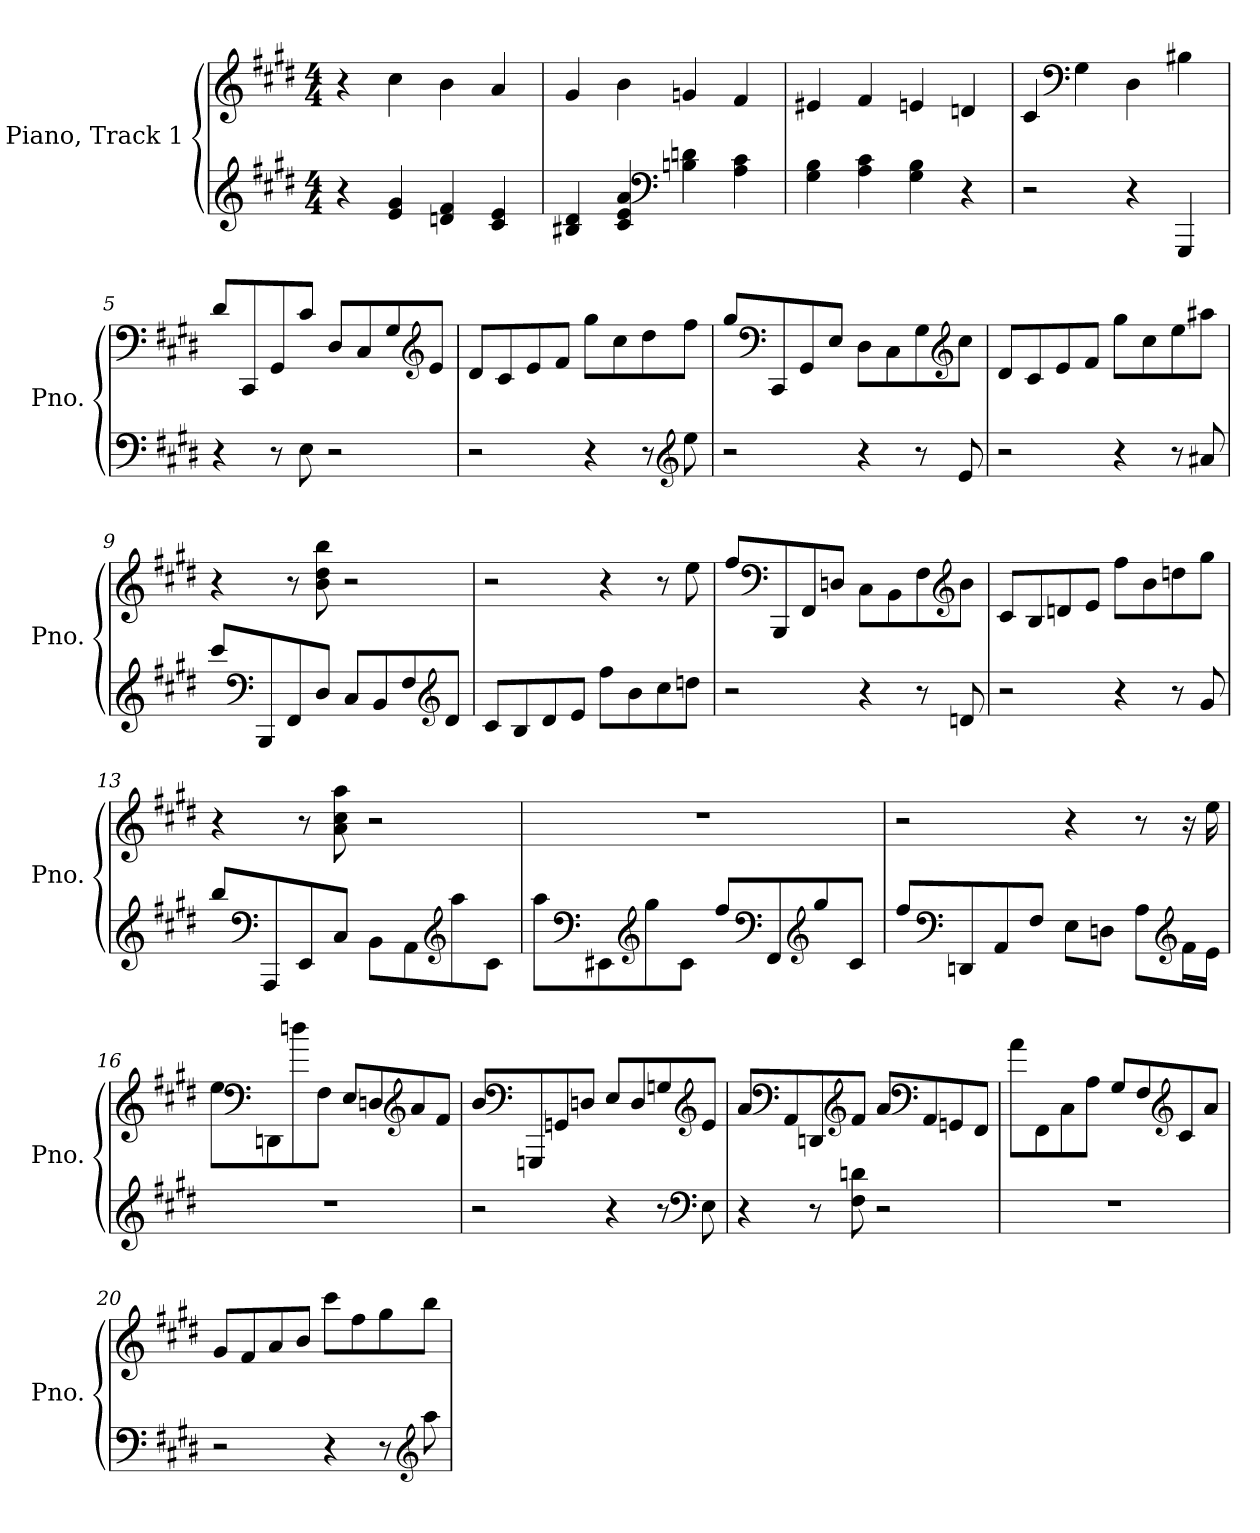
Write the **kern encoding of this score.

**kern	**kern
*part1	*part1
*staff2	*staff1
*I"Piano, Track 1	*
*I'Pno.	*
*clefG2	*clefG2
*k[f#c#g#d#]	*k[f#c#g#d#]
*M4/4	*M4/4
*MM120	*MM120
=1	=1
4r	4r
4e/ 4g#/	4cc#\
4dn/ 4f#/	4b\
4c#/ 4e/	4a/
=2	=2
4B#X/ 4d#/	4g#/
4c#/ 4e/ 4a/	4b\
*clefF4	*
4Bn\ 4dn\	4gn/
4A\ 4c#\	4f#/
=3	=3
4G#\ 4B\	4e#X/
4A\ 4c#\	4f#/
4G#\ 4B\	4en/
4r	4dn/
=4	=4
2r	4c#/
*	*clefF4
.	4G#\
4r	4D#\
4GGG#/	4B#X\
=5	=5
4r	8d#/L
.	8CC#/
8r	8GG#/
8E\	8c#/J
2r	8D#/L
.	8C#/
.	8G#/
*	*clefG2
.	8e/J
!!LO:LB:g=z
=6	=6
2r	8d#/L
.	8c#/
.	8e/
.	8f#/J
4r	8gg#\L
.	8cc#\
8r	8dd#\
*clefG2	*
8ee\	8ff#\J
=7	=7
2r	8gg#/L
*	*clefF4
.	8CC#/
.	8GG#/
.	8E/J
4r	8D#\L
.	8C#\
8r	8G#\
*	*clefG2
8e/	8cc#\J
=8	=8
2r	8d#/L
.	8c#/
.	8e/
.	8f#/J
4r	8gg#\L
.	8cc#\
8r	8ee\
8a#X/	8aa#X\J
!!LO:LB:g=z
=9	=9
8ccc#/L	4r
*clefF4	*
8BBB/	.
8FF#/	8r
8D#/J	8b\ 8dd#\ 8bb\
8C#/L	2r
8BB/	.
8F#/	.
*clefG2	*
8d#/J	.
=10	=10
8c#/L	2r
8B/	.
8d#/	.
8e/J	.
8ff#\L	4r
8b\	.
8cc#\	8r
8ddn\J	8ee\
=11	=11
2r	8ff#/L
*	*clefF4
.	8BBB/
.	8FF#/
.	8Dn/J
4r	8C#\L
.	8BB\
8r	8F#\
*	*clefG2
8dn/	8b\J
!!LO:LB:g=z
=12	=12
2r	8c#/L
.	8B/
.	8dn/
.	8e/J
4r	8ff#\L
.	8b\
8r	8ddn\
8g#/	8gg#\J
=13	=13
8bb/L	4r
*clefF4	*
8AAA/	.
8EE/	8r
8C#/J	8a\ 8cc#\ 8aa\
8BB\L	2r
8AA\	.
*clefG2	*
8aa\	.
8c#\J	.
=14	=14
8aa\L	1r
*clefF4	*
8EE#X\	.
*clefG2	*
8gg#\	.
8c#\J	.
8ff#/L	.
*clefF4	*
8FF#/	.
*clefG2	*
8gg#/	.
8c#/J	.
!!LO:LB:g=z
=15	=15
8ff#/L	2r
*clefF4	*
8DDn/	.
8AA/	.
8F#/J	.
8E\L	4r
8Dn\J	.
8A\L	8r
*clefG2	*
16f#\L	16r
16e\JJ	16ee\
=16	=16
1r	8ee\L
*	*clefF4
.	8DDn\
.	8ddn\
.	8F#\J
.	8E/L
.	8Dn/
*	*clefG2
.	8a/
.	8f#/J
=17	=17
2r	8b/L
*	*clefF4
.	8GGGn/
.	8GGn/
.	8Dn/J
4r	8E/L
.	8D/
8r	8Gn/
*clefF4	*clefG2
8E\	8e/J
!!LO:LB:g=z
=18	=18
4r	8a/L
*	*clefF4
.	8AA/
8r	8DDn/
*	*clefG2
8F#\ 8dn\	8f#/J
2r	8a/L
*	*clefF4
.	8AA/
.	8GGn/
.	8FF#/J
=19	=19
1r	8a\L
.	8FF#\
.	8C#\
.	8A\J
.	8G#/L
.	8F#/
*	*clefG2
.	8c#/
.	8a/J
=20	=20
2r	8g#/L
.	8f#/
.	8a/
.	8b/J
4r	8ccc#\L
.	8ff#\
8r	8gg#\
*clefG2	*
8aa\	8bb\J
=	=
*-	*-
